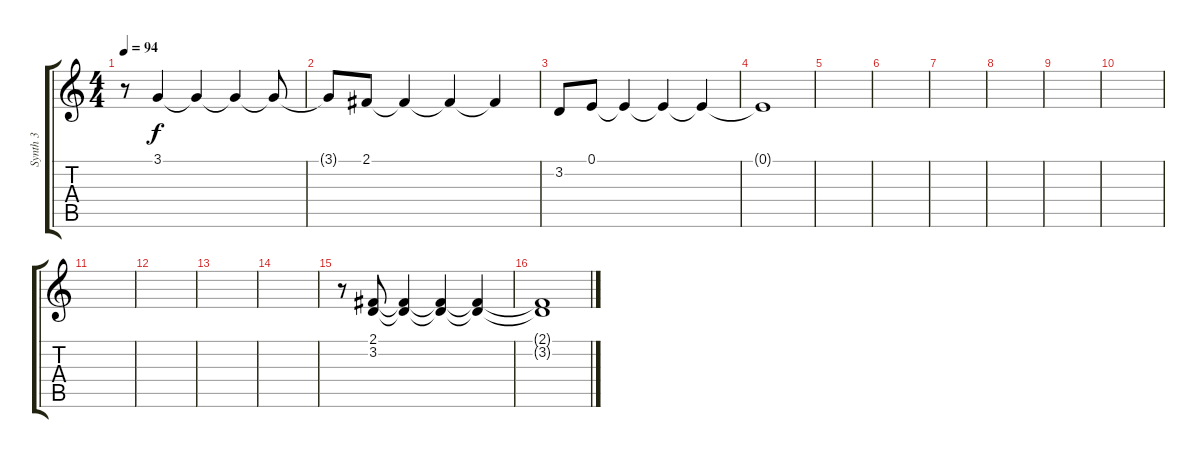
\track ("Synth 3" "Synth 3") {instrument synthstrings2}
\staff {score tabs}
\tuning (E4 B3 G3 D3 A2 E2) {hide}
\ts (4 4)
\tempo 94
\clef g2
\ks c
r.8{dy f} 3.1.4 3.1{t}.4 3.1{t}.4 3.1{t}.8 |
3.1{t}.8 2.1.8 2.1{t}.4 2.1{t}.4 2.1{t}.4 |
3.2.8 0.1.8 0.1{t}.4 0.1{t}.4 0.1{t}.4 |
0.1{t}.1 |
|
|
|
|
|
|
|
|
|
|
r.8 (2.1 3.2).8 (2.1{t} 3.2{t}).4 (2.1{t} 3.2{t}).4 (2.1{t} 3.2{t}).4 |
(2.1{t} 3.2{t}).1
